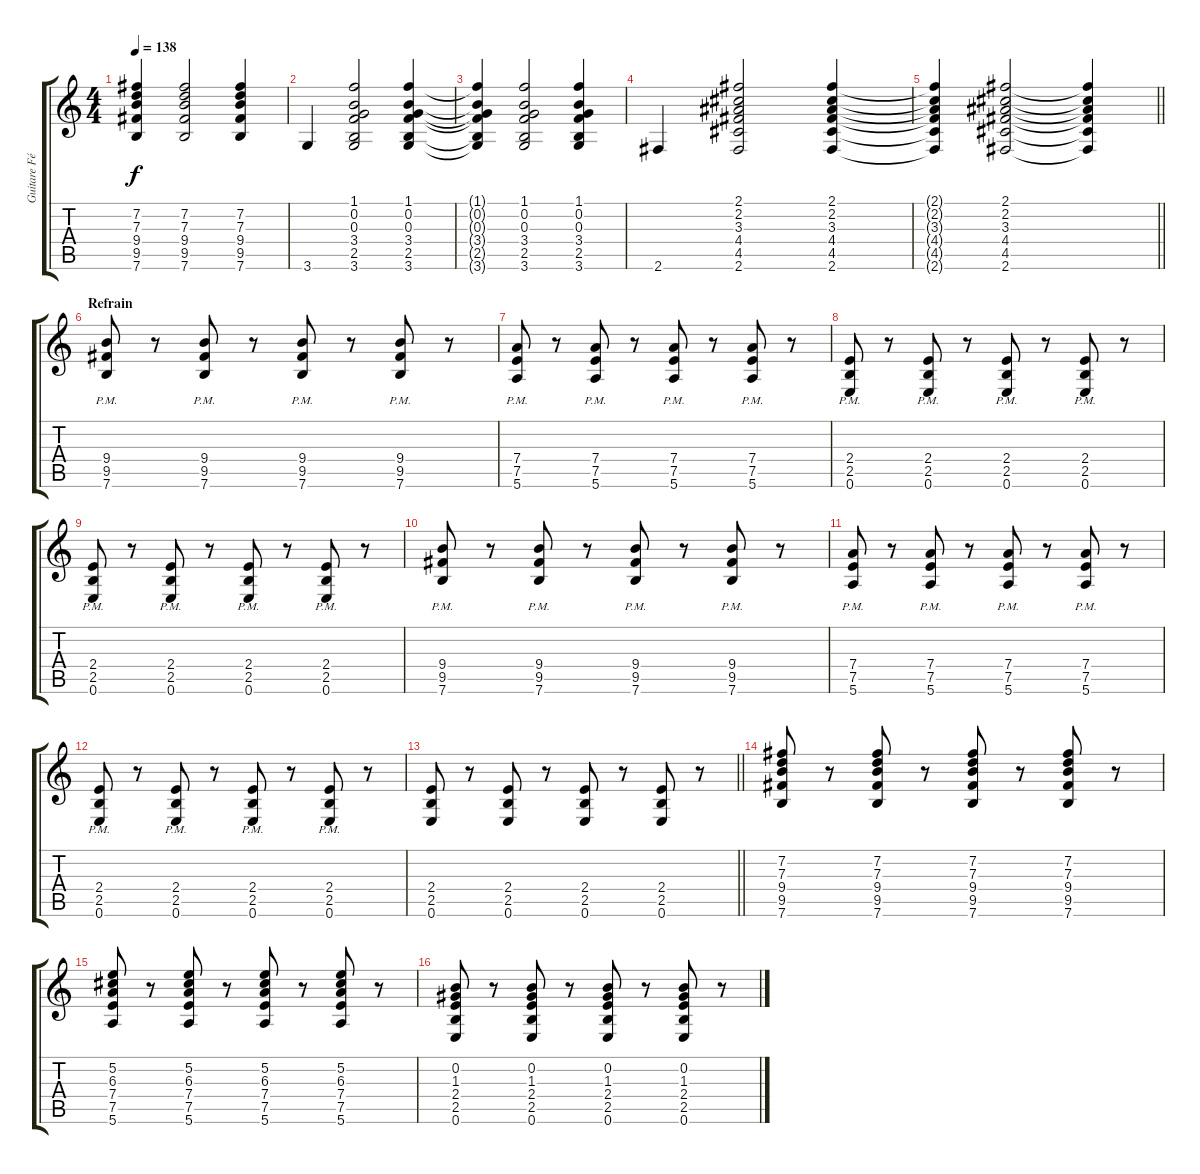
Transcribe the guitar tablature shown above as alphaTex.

\track ("Guitare Félix" "Guitare Fé") {instrument distortionguitar}
\staff {score tabs}
\tuning (E4 B3 G3 D3 A2 E2) {hide}
\ts (4 4)
\tempo 138
\clef g2
\ks c
(7.2{t} 7.3{t} 9.4{t} 9.5{t} 7.6{t}).4{dy f} (7.2 7.3 9.4 9.5 7.6).2 (7.2 7.3 9.4 9.5 7.6).4 |
3.6.4 (1.1 0.2 0.3 3.4 2.5 3.6).2 (1.1 0.2 0.3 3.4 2.5 3.6).4 |
(1.1{t} 0.2{t} 0.3{t} 3.4{t} 2.5{t} 3.6{t}).4 (1.1 0.2 0.3 3.4 2.5 3.6).2 (1.1 0.2 0.3 3.4 2.5 3.6).4 |
2.6.4 (2.1 2.2 3.3 4.4 4.5 2.6).2 (2.1 2.2 3.3 4.4 4.5 2.6).4 |
\barLineRight lightlight
(2.1{t} 2.2{t} 3.3{t} 4.4{t} 4.5{t} 2.6{t}).4 (2.1 2.2 3.3 4.4 4.5 2.6).2 (2.1{t} 2.2{t} 3.3{t} 4.4{t} 4.5{t} 2.6{t}).4 |
\section ("" "Refrain")
(9.4{pm} 9.5{pm} 7.6{pm}).8 r.8 (9.4{pm} 9.5{pm} 7.6{pm}).8 r.8 (9.4{pm} 9.5{pm} 7.6{pm}).8 r.8 (9.4{pm} 9.5{pm} 7.6{pm}).8 r.8 |
(7.4{pm} 7.5{pm} 5.6{pm}).8 r.8 (7.4{pm} 7.5{pm} 5.6{pm}).8 r.8 (7.4{pm} 7.5{pm} 5.6{pm}).8 r.8 (7.4{pm} 7.5{pm} 5.6{pm}).8 r.8 |
(2.4{pm} 2.5{pm} 0.6{pm}).8 r.8 (2.4{pm} 2.5{pm} 0.6{pm}).8 r.8 (2.4{pm} 2.5{pm} 0.6{pm}).8 r.8 (2.4{pm} 2.5{pm} 0.6{pm}).8 r.8 |
(2.4{pm} 2.5{pm} 0.6{pm}).8 r.8 (2.4{pm} 2.5{pm} 0.6{pm}).8 r.8 (2.4{pm} 2.5{pm} 0.6{pm}).8 r.8 (2.4{pm} 2.5{pm} 0.6{pm}).8 r.8 |
(9.4{pm} 9.5{pm} 7.6{pm}).8 r.8 (9.4{pm} 9.5{pm} 7.6{pm}).8 r.8 (9.4{pm} 9.5{pm} 7.6{pm}).8 r.8 (9.4{pm} 9.5{pm} 7.6{pm}).8 r.8 |
(7.4{pm} 7.5{pm} 5.6{pm}).8 r.8 (7.4{pm} 7.5{pm} 5.6{pm}).8 r.8 (7.4{pm} 7.5{pm} 5.6{pm}).8 r.8 (7.4{pm} 7.5{pm} 5.6{pm}).8 r.8 |
(2.4{pm} 2.5{pm} 0.6{pm}).8 r.8 (2.4{pm} 2.5{pm} 0.6{pm}).8 r.8 (2.4{pm} 2.5{pm} 0.6{pm}).8 r.8 (2.4{pm} 2.5{pm} 0.6{pm}).8 r.8 |
\barLineRight lightlight
(2.4 2.5 0.6).8 r.8 (2.4 2.5 0.6).8 r.8 (2.4 2.5 0.6).8 r.8 (2.4 2.5 0.6).8 r.8 |
\section ("" "")
(7.2 7.3 9.4 9.5 7.6).8 r.8 (7.2 7.3 9.4 9.5 7.6).8 r.8 (7.2 7.3 9.4 9.5 7.6).8 r.8 (7.2 7.3 9.4 9.5 7.6).8 r.8 |
(5.2 6.3 7.4 7.5 5.6).8 r.8 (5.2 6.3 7.4 7.5 5.6).8 r.8 (5.2 6.3 7.4 7.5 5.6).8 r.8 (5.2 6.3 7.4 7.5 5.6).8 r.8 |
(0.2 1.3 2.4 2.5 0.6).8 r.8 (0.2 1.3 2.4 2.5 0.6).8 r.8 (0.2 1.3 2.4 2.5 0.6).8 r.8 (0.2 1.3 2.4 2.5 0.6).8 r.8
